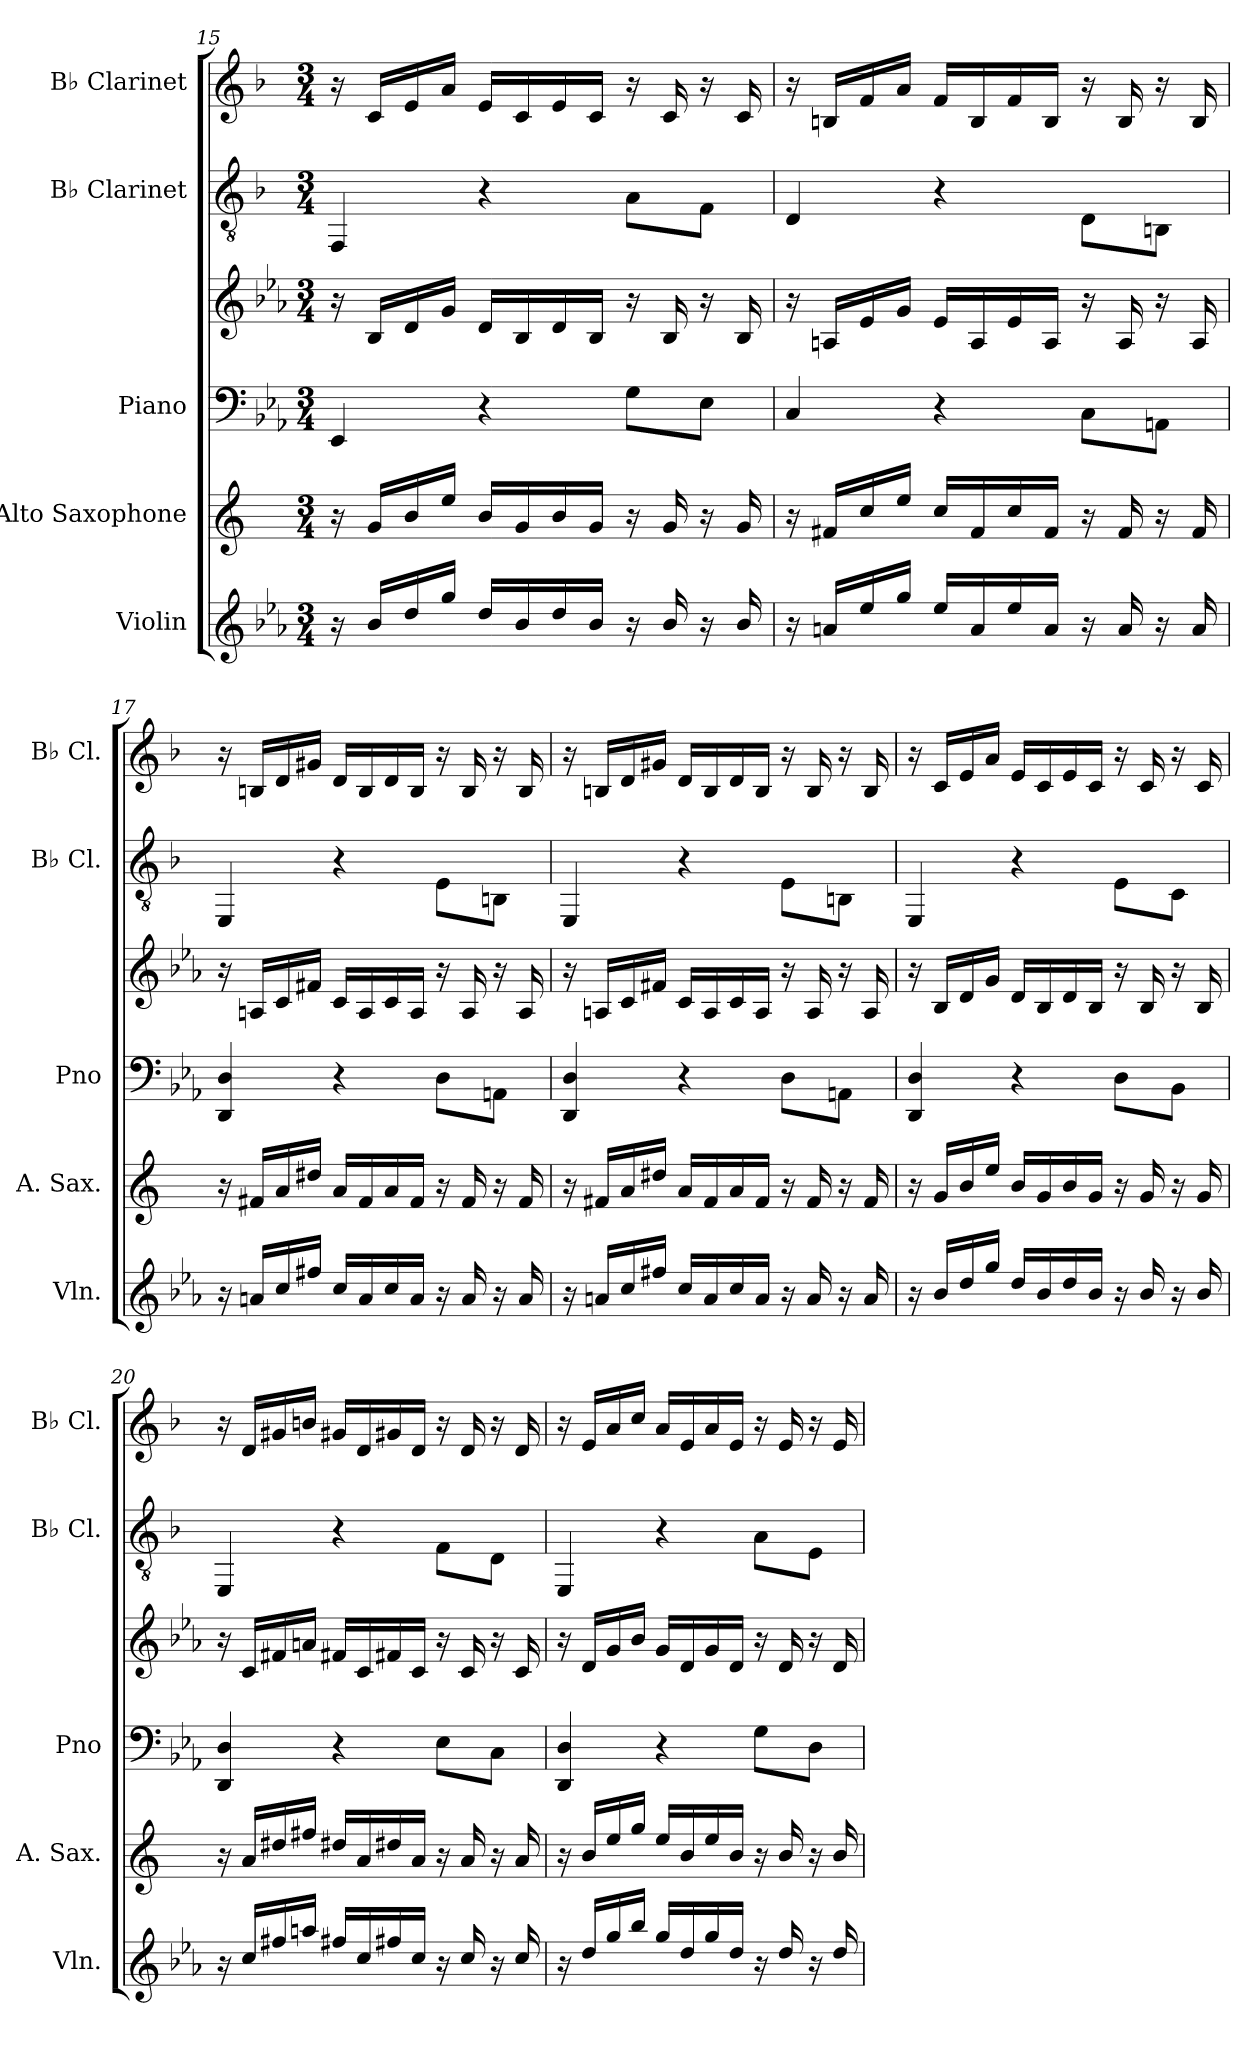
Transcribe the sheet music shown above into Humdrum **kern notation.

**kern	**kern	**kern	**kern	**kern	**kern
*part5	*part4	*part3	*part3	*part2	*part1
*staff6	*staff5	*staff4	*staff3	*staff2	*staff1
*I"Violin	*I"Alto Saxophone	*I"Piano	*	*I"B♭ Clarinet	*I"B♭ Clarinet
*I'Vln.	*I'A. Sax.	*I'Pno	*	*I'B♭ Cl.	*I'B♭ Cl.
*clefG2	*clefG2	*clefF4	*clefG2	*clefGv2	*clefG2
*	*ITrd5c9	*	*	*ITrd1c2	*ITrd1c2
*k[b-e-a-]	*k[b-e-a-]	*k[b-e-a-]	*k[b-e-a-]	*k[b-e-a-]	*k[b-e-a-]
*M3/4	*M3/4	*M3/4	*M3/4	*M3/4	*M3/4
=15	=15	=15	=15	=15	=15
16r	16r	4EE-/	16r	4EE-/	16r
16b-/LL	16B-/LL	.	16B-/LL	.	16B-/LL
16dd/	16d/	.	16d/	.	16d/
16gg/JJ	16g/JJ	.	16g/JJ	.	16g/JJ
16dd/LL	16d/LL	4r	16d/LL	4r	16d/LL
16b-/	16B-/	.	16B-/	.	16B-/
16dd/	16d/	.	16d/	.	16d/
16b-/JJ	16B-/JJ	.	16B-/JJ	.	16B-/JJ
16r	16r	8G\L	16r	8G\L	16r
16b-/	16B-/	.	16B-/	.	16B-/
16r	16r	8E-\J	16r	8E-\J	16r
16b-/	16B-/	.	16B-/	.	16B-/
!!LO:LB:g=z
=16	=16	=16	=16	=16	=16
16r	16r	4C/	16r	4C/	16r
16an/LL	16An/LL	.	16An/LL	.	16An/LL
16ee-/	16e-/	.	16e-/	.	16e-/
16gg/JJ	16g/JJ	.	16g/JJ	.	16g/JJ
16ee-/LL	16e-/LL	4r	16e-/LL	4r	16e-/LL
16a/	16A/	.	16A/	.	16A/
16ee-/	16e-/	.	16e-/	.	16e-/
16a/JJ	16A/JJ	.	16A/JJ	.	16A/JJ
16r	16r	8C\L	16r	8C\L	16r
16a/	16A/	.	16A/	.	16A/
16r	16r	8AAn\J	16r	8AAn\J	16r
16a/	16A/	.	16A/	.	16A/
=17	=17	=17	=17	=17	=17
16r	16r	4DD/ 4D/	16r	4DD/	16r
16an/LL	16An/LL	.	16An/LL	.	16An/LL
16cc/	16c/	.	16c/	.	16c/
16ff#X/JJ	16f#X/JJ	.	16f#X/JJ	.	16f#X/JJ
16cc/LL	16c/LL	4r	16c/LL	4r	16c/LL
16a/	16A/	.	16A/	.	16A/
16cc/	16c/	.	16c/	.	16c/
16a/JJ	16A/JJ	.	16A/JJ	.	16A/JJ
16r	16r	8D\L	16r	8D\L	16r
16a/	16A/	.	16A/	.	16A/
16r	16r	8AAn\J	16r	8AAn\J	16r
16a/	16A/	.	16A/	.	16A/
=18	=18	=18	=18	=18	=18
16r	16r	4DD/ 4D/	16r	4DD/	16r
16an/LL	16An/LL	.	16An/LL	.	16An/LL
16cc/	16c/	.	16c/	.	16c/
16ff#X/JJ	16f#X/JJ	.	16f#X/JJ	.	16f#X/JJ
16cc/LL	16c/LL	4r	16c/LL	4r	16c/LL
16a/	16A/	.	16A/	.	16A/
16cc/	16c/	.	16c/	.	16c/
16a/JJ	16A/JJ	.	16A/JJ	.	16A/JJ
16r	16r	8D\L	16r	8D\L	16r
16a/	16A/	.	16A/	.	16A/
16r	16r	8AAn\J	16r	8AAn\J	16r
16a/	16A/	.	16A/	.	16A/
!!LO:PB:g=z
=19	=19	=19	=19	=19	=19
16r	16r	4DD/ 4D/	16r	4DD/	16r
16b-/LL	16B-/LL	.	16B-/LL	.	16B-/LL
16dd/	16d/	.	16d/	.	16d/
16gg/JJ	16g/JJ	.	16g/JJ	.	16g/JJ
16dd/LL	16d/LL	4r	16d/LL	4r	16d/LL
16b-/	16B-/	.	16B-/	.	16B-/
16dd/	16d/	.	16d/	.	16d/
16b-/JJ	16B-/JJ	.	16B-/JJ	.	16B-/JJ
16r	16r	8D\L	16r	8D\L	16r
16b-/	16B-/	.	16B-/	.	16B-/
16r	16r	8BB-\J	16r	8BB-\J	16r
16b-/	16B-/	.	16B-/	.	16B-/
=20	=20	=20	=20	=20	=20
16r	16r	4DD/ 4D/	16r	4DD/	16r
16cc/LL	16c/LL	.	16c/LL	.	16c/LL
16ff#X/	16f#X/	.	16f#X/	.	16f#X/
16aan/JJ	16an/JJ	.	16an/JJ	.	16an/JJ
16ff#X/LL	16f#X/LL	4r	16f#X/LL	4r	16f#X/LL
16cc/	16c/	.	16c/	.	16c/
16ff#X/	16f#X/	.	16f#X/	.	16f#X/
16cc/JJ	16c/JJ	.	16c/JJ	.	16c/JJ
16r	16r	8E-\L	16r	8E-\L	16r
16cc/	16c/	.	16c/	.	16c/
16r	16r	8C\J	16r	8C\J	16r
16cc/	16c/	.	16c/	.	16c/
=21	=21	=21	=21	=21	=21
16r	16r	4DD/ 4D/	16r	4DD/	16r
16dd/LL	16d/LL	.	16d/LL	.	16d/LL
16gg/	16g/	.	16g/	.	16g/
16bb-/JJ	16b-/JJ	.	16b-/JJ	.	16b-/JJ
16gg/LL	16g/LL	4r	16g/LL	4r	16g/LL
16dd/	16d/	.	16d/	.	16d/
16gg/	16g/	.	16g/	.	16g/
16dd/JJ	16d/JJ	.	16d/JJ	.	16d/JJ
16r	16r	8G\L	16r	8G\L	16r
16dd/	16d/	.	16d/	.	16d/
16r	16r	8D\J	16r	8D\J	16r
16dd/	16d/	.	16d/	.	16d/
=	=	=	=	=	=
*-	*-	*-	*-	*-	*-
